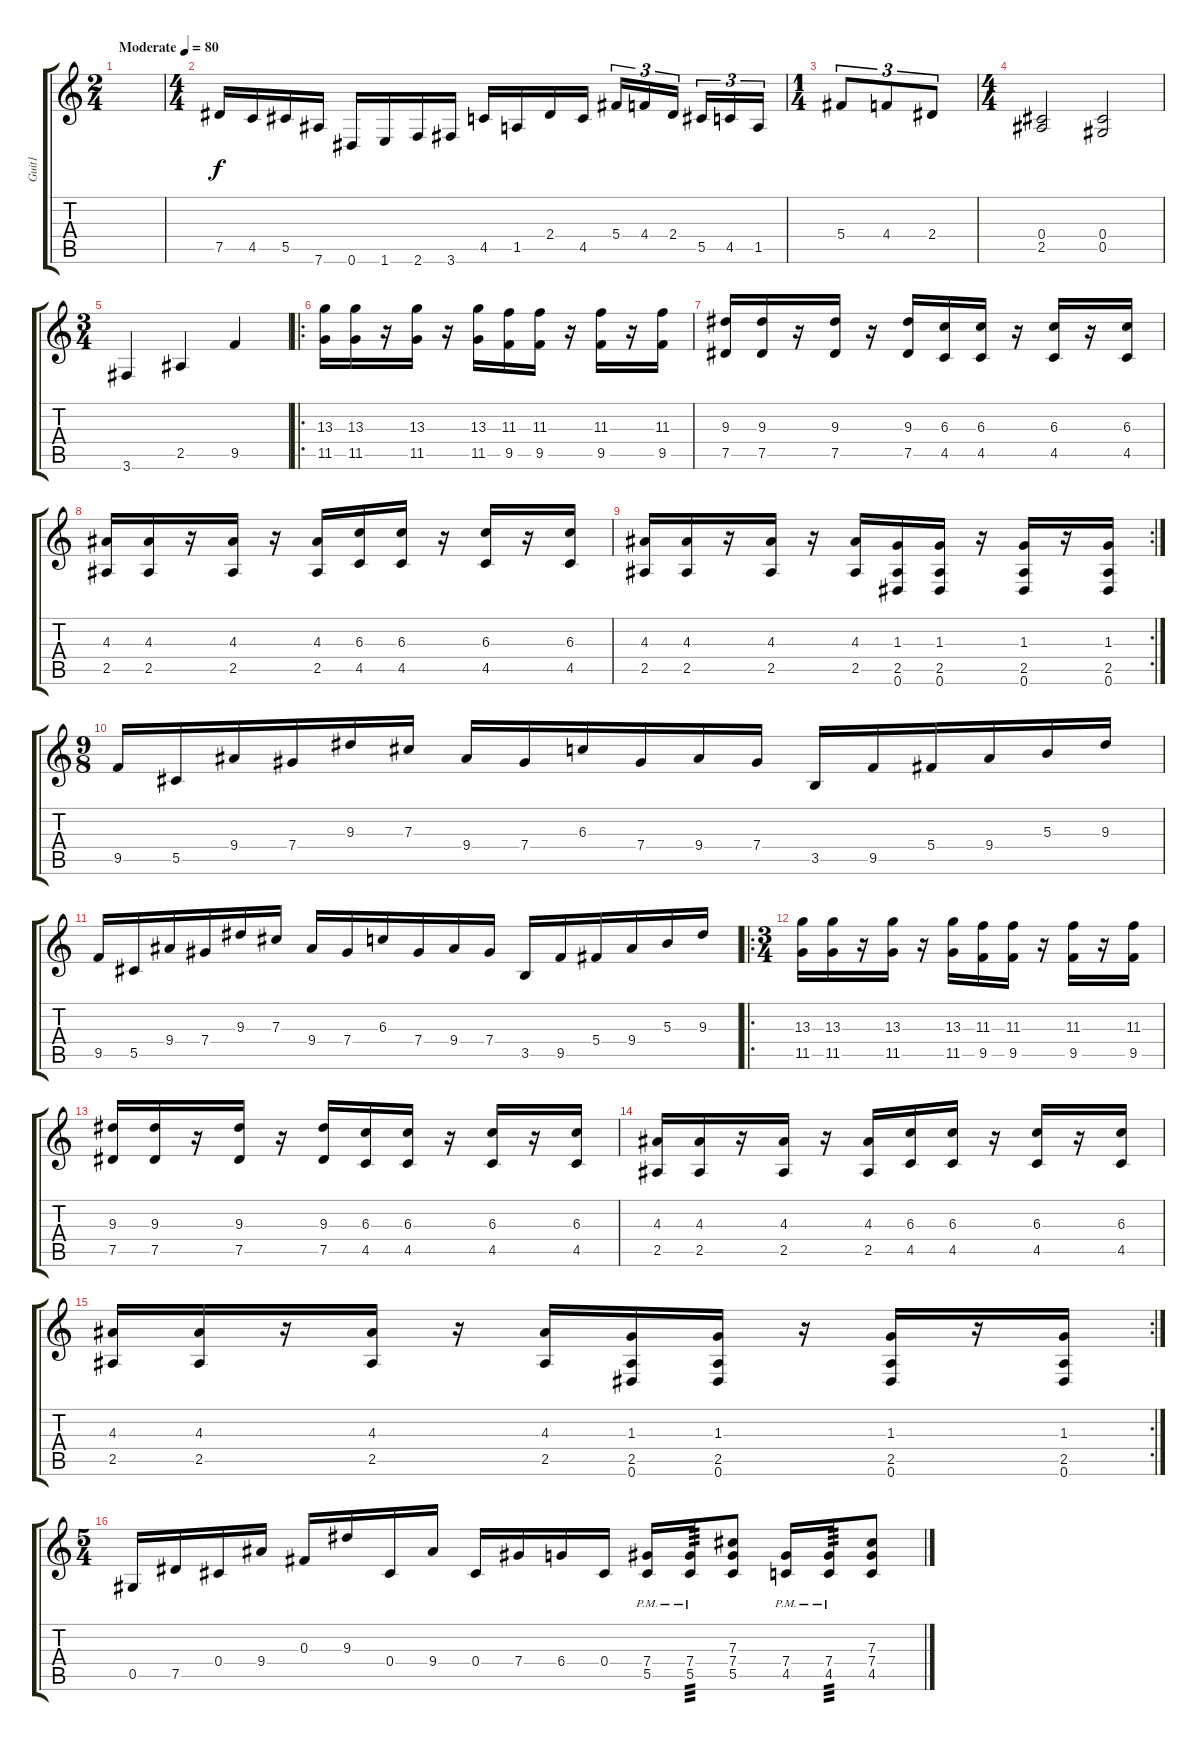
\track ("Guit1" "Guit1") {instrument overdrivenguitar}
\staff {score tabs}
\tuning (Eb4 Bb3 Gb3 Db3 Ab2 Eb2) {hide}
\ts (2 4)
\tempo (80 "Moderate")
\clef g2
\ks c
|
\ts (4 4)
7.5.16 4.5.16 5.5.16 7.6.16 0.6.16 1.6.16 2.6.16 3.6.16 4.5.16 1.5.16 2.4.16 4.5.16 5.4.16{tu (3 2)} 4.4.16{tu (3 2)} 2.4.16{tu (3 2) beam splitsecondary} 5.5.16{tu (3 2)} 4.5.16{tu (3 2)} 1.5.16{tu (3 2)} |
\ts (1 4)
5.4.8{tu (3 2)} 4.4.8{tu (3 2)} 2.4.8{tu (3 2)} |
\ts (4 4)
(0.4 2.5).2 (0.4 0.5).2 |
\ts (3 4)
3.6.4 2.5.4 9.5.4 |
\ro
(13.3 11.5).16 (13.3 11.5).16 r.16 (13.3 11.5).16 r.16 (13.3 11.5).16 (11.3 9.5).16 (11.3 9.5).16 r.16 (11.3 9.5).16 r.16 (11.3 9.5).16 |
(9.3 7.5).16 (9.3 7.5).16 r.16 (9.3 7.5).16 r.16 (9.3 7.5).16 (6.3 4.5).16 (6.3 4.5).16 r.16 (6.3 4.5).16 r.16 (6.3 4.5).16 |
(4.3 2.5).16 (4.3 2.5).16 r.16 (4.3 2.5).16 r.16 (4.3 2.5).16 (6.3 4.5).16 (6.3 4.5).16 r.16 (6.3 4.5).16 r.16 (6.3 4.5).16 |
\rc 2
(4.3 2.5).16 (4.3 2.5).16 r.16 (4.3 2.5).16 r.16 (4.3 2.5).16 (1.3 2.5 0.6).16 (1.3 2.5 0.6).16 r.16 (1.3 2.5 0.6).16 r.16 (1.3 2.5 0.6).16 |
\ts (9 8)
9.5.16 5.5.16 9.4.16 7.4.16 9.3.16 7.3.16 9.4.16 7.4.16 6.3.16 7.4.16 9.4.16 7.4.16 3.5.16 9.5.16 5.4.16 9.4.16 5.3.16 9.3.16 |
9.5.16 5.5.16 9.4.16 7.4.16 9.3.16 7.3.16 9.4.16 7.4.16 6.3.16 7.4.16 9.4.16 7.4.16 3.5.16 9.5.16 5.4.16 9.4.16 5.3.16 9.3.16 |
\ro
\ts (3 4)
(13.3 11.5).16 (13.3 11.5).16 r.16 (13.3 11.5).16 r.16 (13.3 11.5).16 (11.3 9.5).16 (11.3 9.5).16 r.16 (11.3 9.5).16 r.16 (11.3 9.5).16 |
(9.3 7.5).16 (9.3 7.5).16 r.16 (9.3 7.5).16 r.16 (9.3 7.5).16 (6.3 4.5).16 (6.3 4.5).16 r.16 (6.3 4.5).16 r.16 (6.3 4.5).16 |
(4.3 2.5).16 (4.3 2.5).16 r.16 (4.3 2.5).16 r.16 (4.3 2.5).16 (6.3 4.5).16 (6.3 4.5).16 r.16 (6.3 4.5).16 r.16 (6.3 4.5).16 |
\rc 2
(4.3 2.5).16 (4.3 2.5).16 r.16 (4.3 2.5).16 r.16 (4.3 2.5).16 (1.3 2.5 0.6).16 (1.3 2.5 0.6).16 r.16 (1.3 2.5 0.6).16 r.16 (1.3 2.5 0.6).16 |
\ts (5 4)
0.5.16 7.5.16 0.4.16 9.4.16 0.3.16 9.3.16 0.4.16 9.4.16 0.4.16 7.4.16 6.4.16 0.4.16 (7.4{pm} 5.5{pm}).16 (7.4{pm} 5.5{pm}).16{tp 3} (7.3 7.4 5.5).8 (7.4{pm} 4.5{pm}).16 (7.4{pm} 4.5{pm}).16{tp 3} (7.3 7.4 4.5).8
